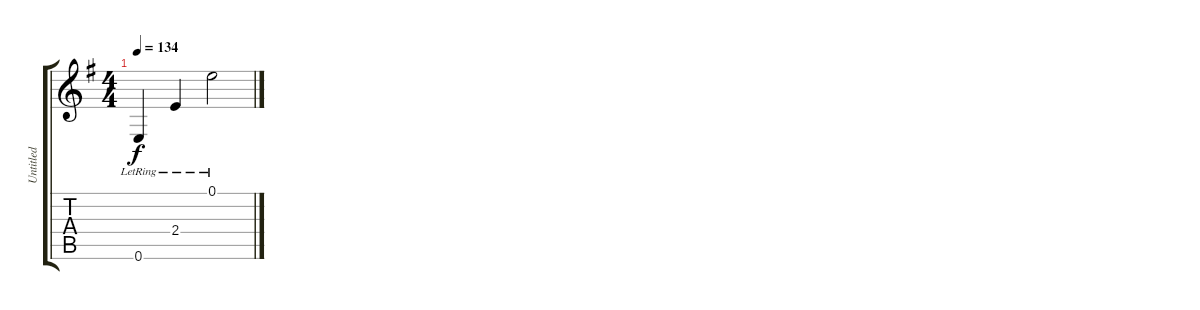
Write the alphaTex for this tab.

\track ("Untitled" "Untitled") {instrument acousticguitarsteel}
\staff {score tabs}
\tuning (E4 B3 Ab3 D3 A2 E2) {hide}
\ts (4 4)
\tempo 134
\clef g2
\ks g
0.6{lr}.4{dy f} 2.4{lr}.4 0.1{lr}.2
